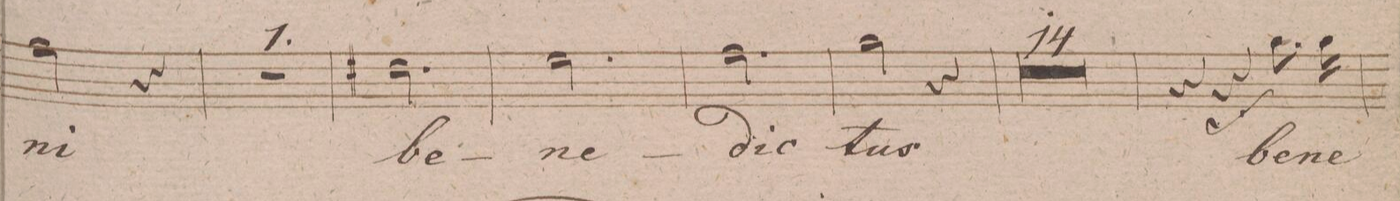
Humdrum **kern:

**kern	**text	**dynam
*I"Alto.	*	*
*clefC3	*	*
*k[f#c#g#]	*	*
*M3/4	*	*
2g#\	-ni	.
4r	.	.
=57	=57	=57
2.r	.	.
=58	=58	=58
2.e#X\	be-	.
=59	=59	=59
2.f#\	-ne-	.
=60	=60	=60
2.g#\	-dic-	.
=61	=61	=61
2a\	-tus	.
4r	.	.
=62	=62	=62
2.r	.	.
=63	=63	=63
2.r	.	.
=64	=64	=64
2.r	.	.
=65	=65	=65
2.r	.	.
=66	=66	=66
2.r	.	.
=67	=67	=67
2.r	.	.
=68	=68	=68
2.r	.	.
=69	=69	=69
2.r	.	.
=70	=70	=70
2.r	.	.
=71	=71	=71
2.r	.	.
=72	=72	=72
2.r	.	.
=73	=73	=73
2.r	.	.
=74	=74	=74
2.r	.	.
=75	=75	=75
2.r	.	.
=76	=76	=76
4r	.	.
4r	.	.
*8\left	*	*
8.a\	be-	f
*16\left	*	*
16a\	-ne-	.
=77	=77	=77
*-	*-	*-
